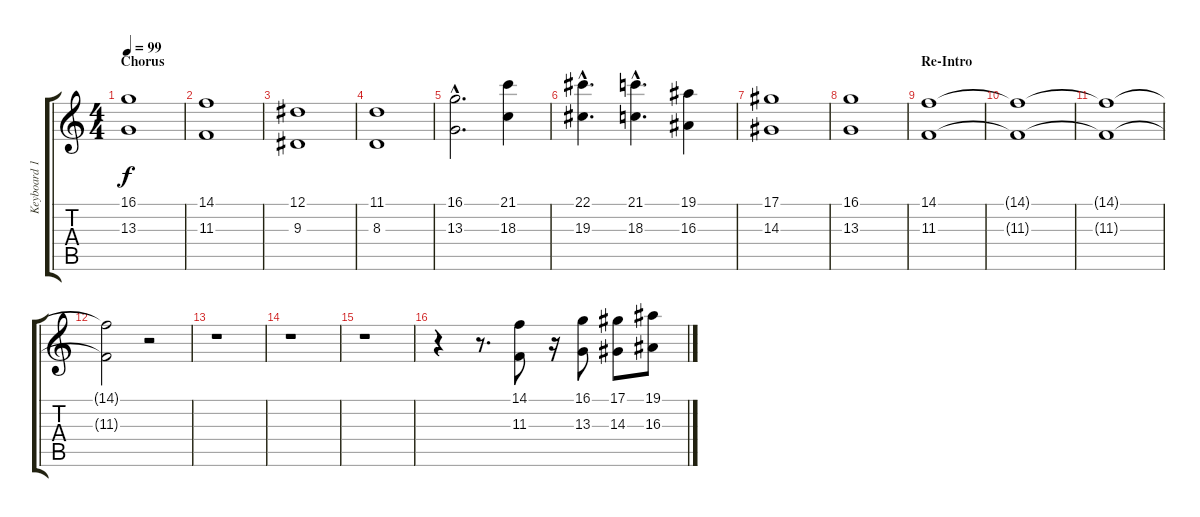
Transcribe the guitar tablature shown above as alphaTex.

\track ("Keyboard 1" "Keyboard 1") {instrument stringensemble1}
\staff {score tabs}
\tuning (Eb4 Bb3 Gb3 Db3 Ab2 Eb2) {hide}
\ts (4 4)
\section ("" "Chorus")
\tempo 99
\clef g2
\ks c
(16.1 13.3).1{dy f} |
(14.1 11.3).1 |
(12.1 9.3).1 |
(11.1 8.3).1 |
(16.1{hac} 13.3{hac}).2{d} (21.1 18.3).4 |
(22.1{hac} 19.3{hac}).4{d} (21.1{hac} 18.3{hac}).4{d} (19.1 16.3).4 |
(17.1 14.3).1 |
(16.1 13.3).1 |
\section ("" "Re-Intro")
(14.1 11.3).1 |
(14.1{t} 11.3{t}).1 |
(14.1{t} 11.3{t}).1 |
(14.1{t} 11.3{t}).2 r.2 |
\section ("" "")
r.1 |
r.1 |
r.1 |
r.4 r.8{d} (14.1 11.3).8 r.16 (16.1 13.3).8 (17.1 14.3).8 (19.1 16.3).8
